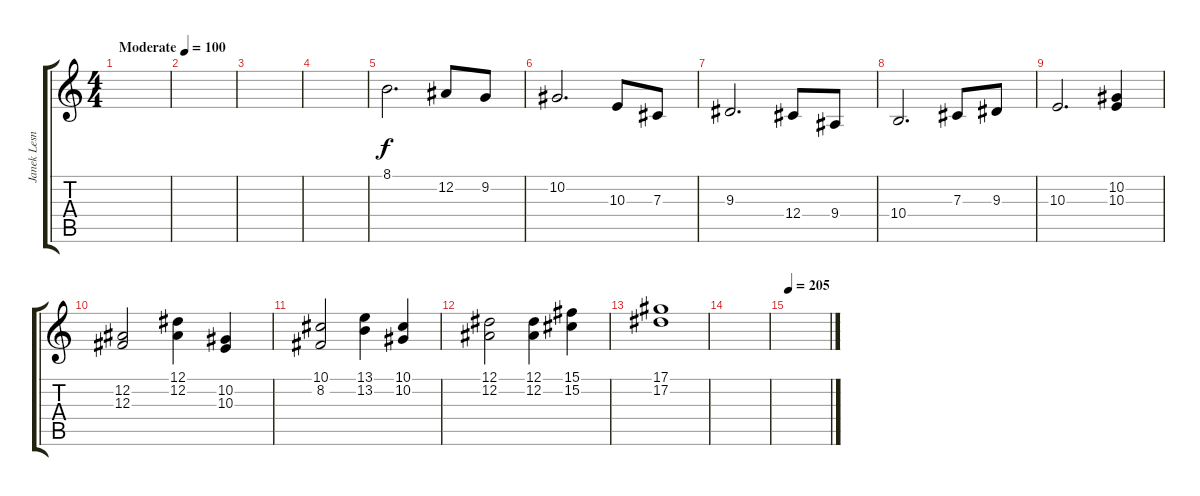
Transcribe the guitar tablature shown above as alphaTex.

\track ("Janek Lesniak" "Janek Lesn") {instrument harpsichord}
\staff {score tabs}
\tuning (Eb4 Bb3 Gb3 Db3 Ab2 Eb2) {hide}
\ts (4 4)
\tempo (100 "Moderate")
\clef g2
\ks c
|
|
|
|
8.1.2{d} 12.2.8 9.2.8 |
10.2.2{d} 10.3.8 7.3.8 |
9.3.2{d} 12.4.8 9.4.8 |
10.4.2{d} 7.3.8 9.3.8 |
10.3.2{d} (10.2 10.3).4 |
(12.2 12.3).2 (12.1 12.2).4 (10.2 10.3).4 |
(10.1 8.2).2 (13.1 13.2).4 (10.1 10.2).4 |
(12.1 12.2).2 (12.1 12.2).4 (15.1 15.2).4 |
(17.1 17.2).1 |
|
\tempo 200
\tempo 205
